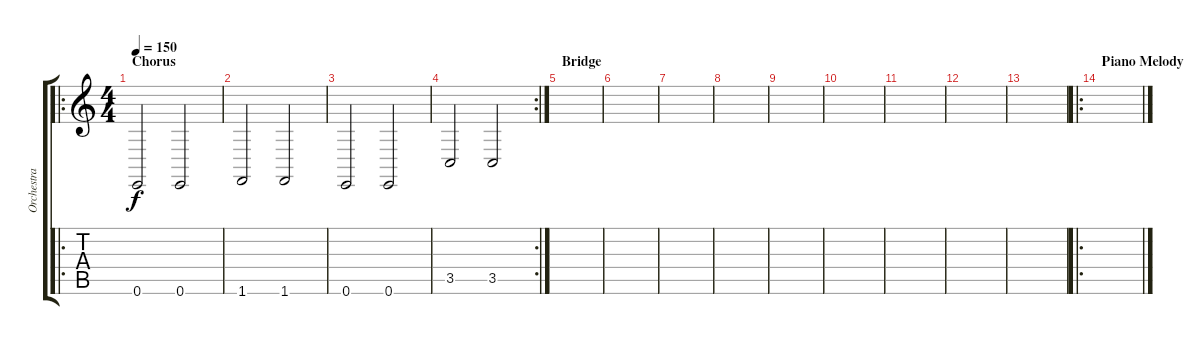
\track ("Orchestra Hit" "Orchestra ") {instrument orchestrahit}
\staff {score tabs}
\tuning (E4 B3 G3 D3 A2 E2) {hide}
\ro
\ts (4 4)
\section ("" "Chorus")
\tempo 150
\clef g2
\ks c
0.6.2{dy f} 0.6.2 |
1.6.2 1.6.2 |
0.6.2 0.6.2 |
\rc 2
3.5.2 3.5.2 |
\section ("" "Bridge")
|
|
|
|
|
|
|
|
|
\ro
\section ("" "Piano Melody")
